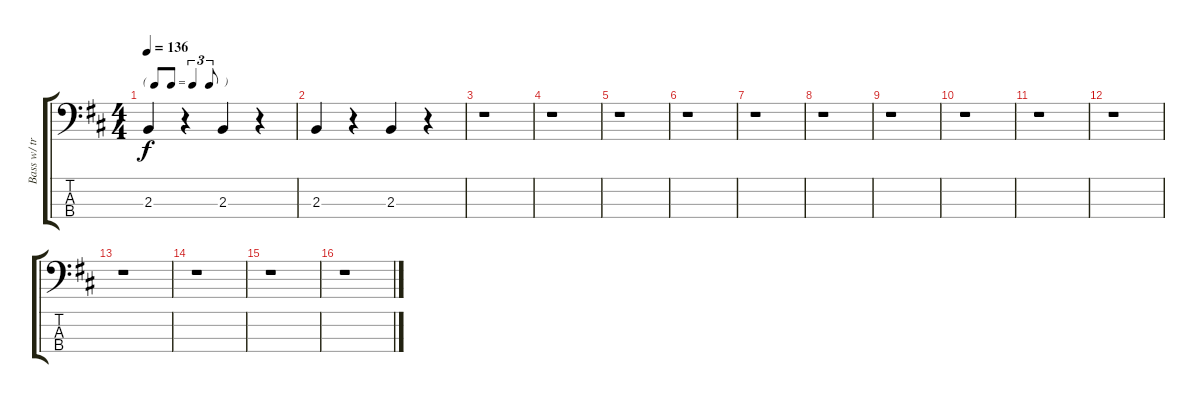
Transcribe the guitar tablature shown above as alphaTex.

\track ("Bass w/ treble rolled off" "Bass w/ tr") {instrument fretlessbass}
\staff {score tabs}
\tuning (G2 D2 A1 E1) {hide}
\ts (4 4)
\tf triplet8th
\tempo 136
\clef f4
\ks d
2.3.4{dy f} r.4 2.3.4 r.4 |
2.3.4 r.4 2.3.4 r.4 |
r.1 |
r.1 |
r.1 |
r.1 |
r.1 |
r.1 |
r.1 |
r.1 |
r.1 |
r.1 |
r.1 |
r.1 |
r.1 |
r.1
